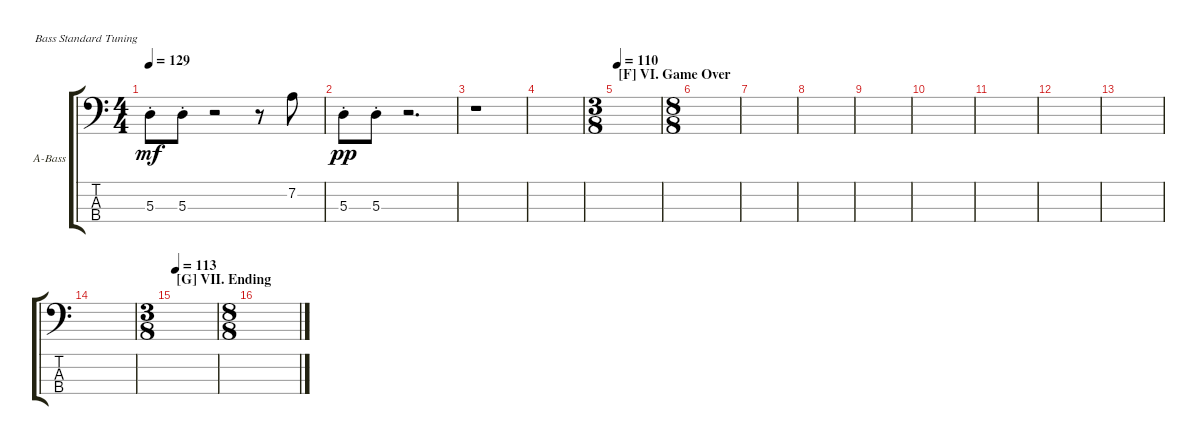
\defaultSystemsLayout 4
\bracketExtendMode groupsimilarinstruments
\firstSystemTrackNameOrientation horizontal
\otherSystemsTrackNameOrientation horizontal
\track ("Acoustic Bass" "A-Bass") {instrument acousticbass}
\staff {score tabs}
\tuning (G2 D2 A1 E1)
\ts (4 4)
\tempo 129
\clef f4
\scale
0.333333
\ks c
5.3{st}.8{dy mf} 5.3{st}.8 r.2 r.8 7.2.8 |
\scale
0.333333 5.3{st}.8{dy pp} 5.3{st}.8 r.2{d} |
r.1 |
|
\ts (3 8)
\section ("F" "VI. Game Over")
\tempo 110
|
\ts (8 8)
|
|
|
|
|
|
|
|
|
\ts (3 8)
\section ("G" "VII. Ending")
\tempo 113
|
\ts (8 8)
